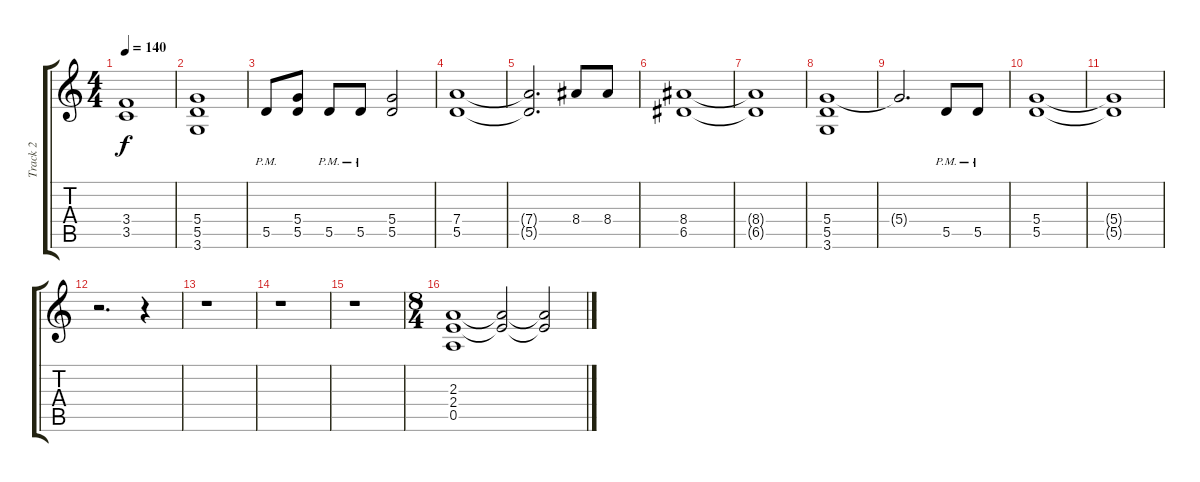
\track ("Track 2" "Track 2") {instrument distortionguitar}
\staff {score tabs}
\tuning (E4 B3 G3 D3 A2 E2) {hide}
\ts (4 4)
\tempo 140
\clef g2
\ks c
(3.4{t} 3.5{t}).1{dy f} |
(5.4 5.5 3.6).1 |
5.5{pm}.8 (5.4 5.5).8 5.5{pm}.8 5.5{pm}.8 (5.4 5.5).2 |
(7.4 5.5).1 |
(7.4{t} 5.5{t}).2{d} 8.4.8 8.4.8 |
(8.4 6.5).1 |
(8.4{t} 6.5{t}).1 |
(5.4 5.5 3.6).1 |
5.4{t}.2{d} 5.5{pm}.8 5.5{pm}.8 |
(5.4 5.5).1 |
(5.4{t} 5.5{t}).1 |
r.2{d} r.4 |
r.1 |
r.1 |
r.1 |
\ts (8 4)
(2.3 2.4 0.5).1 (2.3{t} 2.4{t}).2 (2.3{t} 2.4{t}).2
